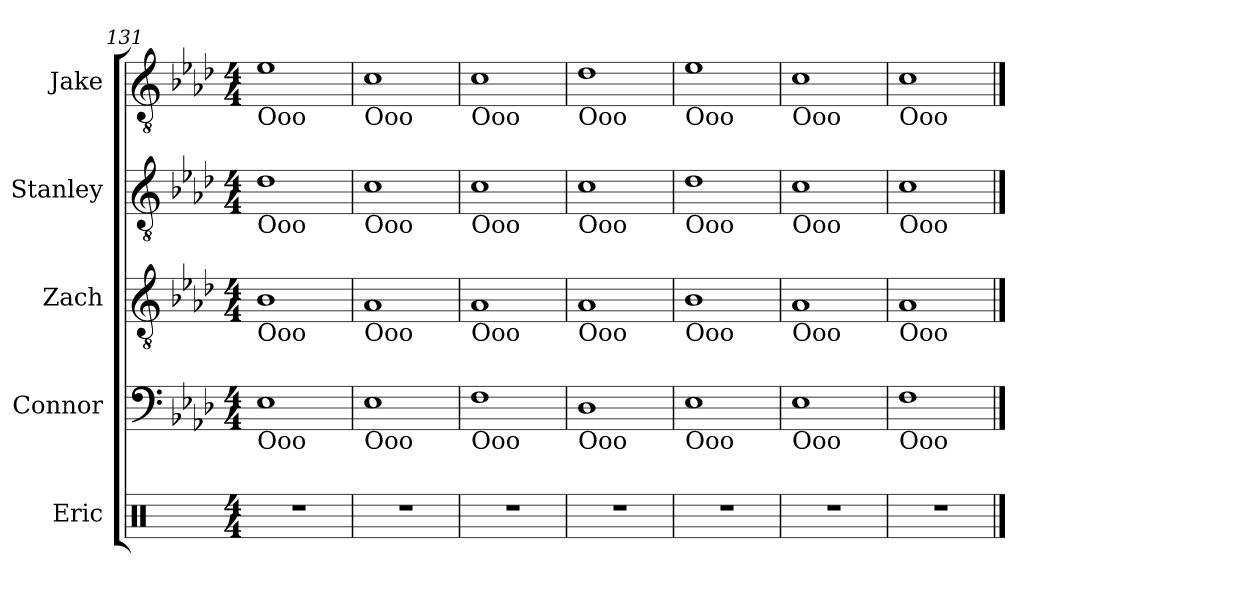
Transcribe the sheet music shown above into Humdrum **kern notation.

**kern	**kern	**kern	**kern	**kern
*part5	*part4	*part3	*part2	*part1
*staff5	*staff4	*staff3	*staff2	*staff1
*I"Eric	*I"Connor	*I"Zach	*I"Stanley	*I"Jake
*	*	*	*I'T2.	*
*clefX	*clefF4	*clefGv2	*clefGv2	*clefGv2
*k[]	*k[b-e-a-d-]	*k[b-e-a-d-]	*k[b-e-a-d-]	*k[b-e-a-d-]
*M4/4	*M4/4	*M4/4	*M4/4	*M4/4
=131	=131	=131	=131	=131
!	!	!	!	!LO:TX:b:t=Ooo
!	!	!	!LO:TX:b:t=Ooo	!
!	!	!LO:TX:b:t=Ooo	!	!
!	!LO:TX:b:t=Ooo	!	!	!
1r	1E-	1B-	1d-	1e-
=132	=132	=132	=132	=132
!	!	!	!	!LO:TX:b:t=Ooo
!	!	!	!LO:TX:b:t=Ooo	!
!	!	!LO:TX:b:t=Ooo	!	!
!	!LO:TX:b:t=Ooo	!	!	!
1r	1E-	1A-	1c	1c
=133	=133	=133	=133	=133
!	!	!	!	!LO:TX:b:t=Ooo
!	!	!	!LO:TX:b:t=Ooo	!
!	!	!LO:TX:b:t=Ooo	!	!
!	!LO:TX:b:t=Ooo	!	!	!
1r	1F	1A-	1c	1c
!!LO:PB:g=z
=134	=134	=134	=134	=134
!	!	!	!	!LO:TX:b:t=Ooo
!	!	!	!LO:TX:b:t=Ooo	!
!	!	!LO:TX:b:t=Ooo	!	!
!	!LO:TX:b:t=Ooo	!	!	!
1r	1D-	1A-	1c	1d-
=135	=135	=135	=135	=135
!	!	!	!	!LO:TX:b:t=Ooo
!	!	!	!LO:TX:b:t=Ooo	!
!	!	!LO:TX:b:t=Ooo	!	!
!	!LO:TX:b:t=Ooo	!	!	!
1r	1E-	1B-	1d-	1e-
=136	=136	=136	=136	=136
!	!	!	!	!LO:TX:b:t=Ooo
!	!	!	!LO:TX:b:t=Ooo	!
!	!	!LO:TX:b:t=Ooo	!	!
!	!LO:TX:b:t=Ooo	!	!	!
1r	1E-	1A-	1c	1c
=137	=137	=137	=137	=137
!	!	!	!	!LO:TX:b:t=Ooo
!	!	!	!LO:TX:b:t=Ooo	!
!	!	!LO:TX:b:t=Ooo	!	!
!	!LO:TX:b:t=Ooo	!	!	!
1r	1F	1A-	1c	1c
==	==	==	==	==
*-	*-	*-	*-	*-
